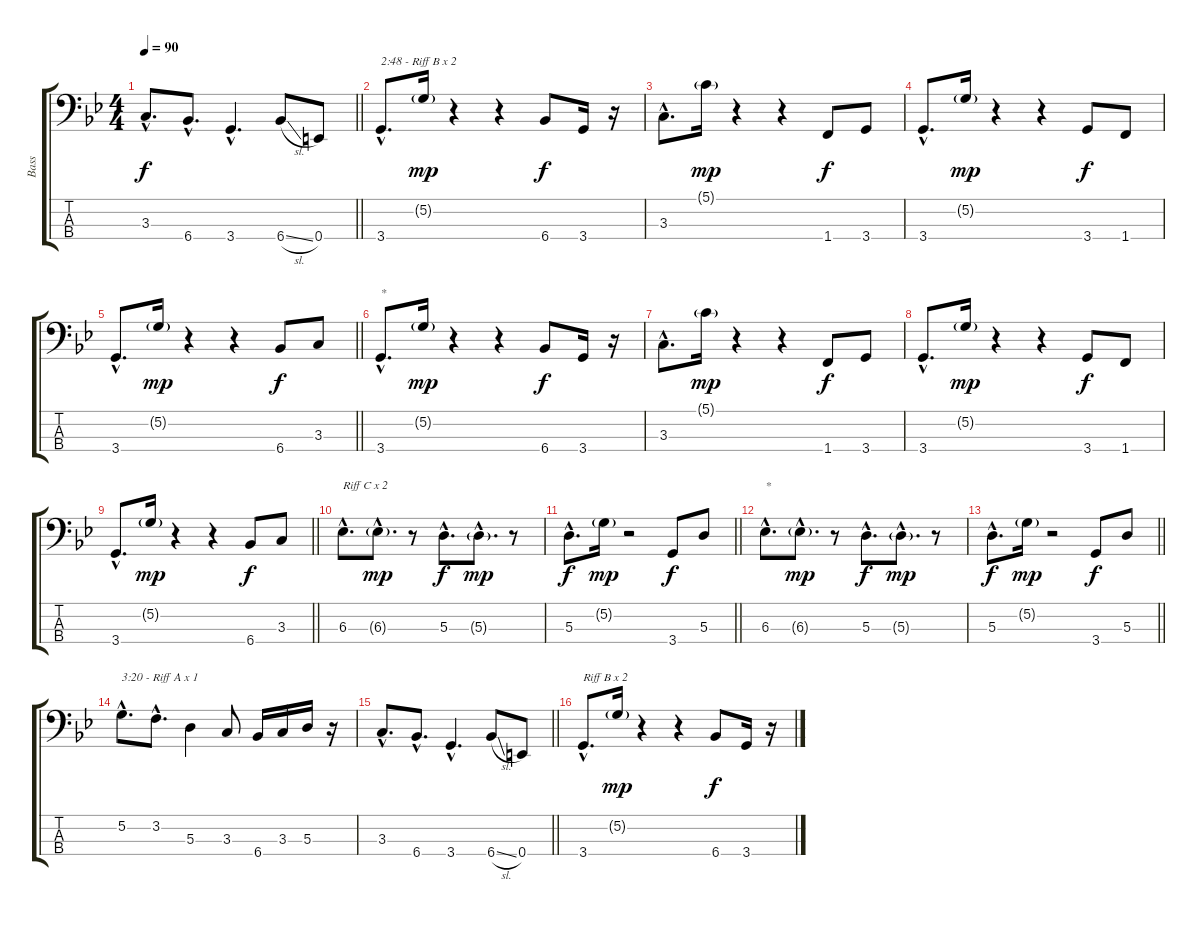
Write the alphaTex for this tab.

\track ("Bass" "Bass") {instrument electricbassfinger}
\staff {score tabs}
\tuning (G2 D2 A1 E1) {hide}
\ts (4 4)
\tempo 90
\clef f4
\barLineRight lightlight
\ks bb
3.3{hac}.8{d dy f} 6.4{hac}.8{d} 3.4{hac}.4{d} 6.4{sl}.8 0.4.8 |
3.4{hac}.8{d txt "2:48 - Riff B x 2"} 5.2{g}.16{dy mp} r.4 r.4 6.4.8{dy f} 3.4.16 r.16 |
3.3{hac}.8{d} 5.1{g}.16{dy mp} r.4 r.4 1.4.8{dy f} 3.4.8 |
3.4{hac}.8{d} 5.2{g}.16{dy mp} r.4 r.4 3.4.8{dy f} 1.4.8 |
\barLineRight lightlight
3.4{hac}.8{d} 5.2{g}.16{dy mp} r.4 r.4 6.4.8{dy f} 3.3.8 |
3.4{hac}.8{d txt "*"} 5.2{g}.16{dy mp} r.4 r.4 6.4.8{dy f} 3.4.16 r.16 |
3.3{hac}.8{d} 5.1{g}.16{dy mp} r.4 r.4 1.4.8{dy f} 3.4.8 |
3.4{hac}.8{d} 5.2{g}.16{dy mp} r.4 r.4 3.4.8{dy f} 1.4.8 |
\barLineRight lightlight
3.4{hac}.8{d} 5.2{g}.16{dy mp} r.4 r.4 6.4.8{dy f} 3.3.8 |
6.3{hac}.8{d txt "Riff C x 2"} 6.3{g hac}.8{d dy mp} r.8 5.3{hac}.8{d dy f} 5.3{g hac}.8{d dy mp} r.8 |
\barLineRight lightlight
5.3{hac}.8{d dy f} 5.2{g}.16{dy mp} r.2 3.4.8{dy f} 5.3.8 |
6.3{hac}.8{d txt "*"} 6.3{g hac}.8{d dy mp} r.8 5.3{hac}.8{d dy f} 5.3{g hac}.8{d dy mp} r.8 |
\barLineRight lightlight
5.3{hac}.8{d dy f} 5.2{g}.16{dy mp} r.2 3.4.8{dy f} 5.3.8 |
5.2{hac}.8{d txt "3:20 - Riff A x 1"} 3.2{hac}.8{d} 5.3.4 3.3.8 6.4.16 3.3.16 5.3.16 r.16 |
\barLineRight lightlight
3.3{hac}.8{d} 6.4{hac}.8{d} 3.4{hac}.4{d} 6.4{sl}.8 0.4.8 |
3.4{hac}.8{d txt "Riff B x 2"} 5.2{g}.16{dy mp} r.4 r.4 6.4.8{dy f} 3.4.16 r.16
